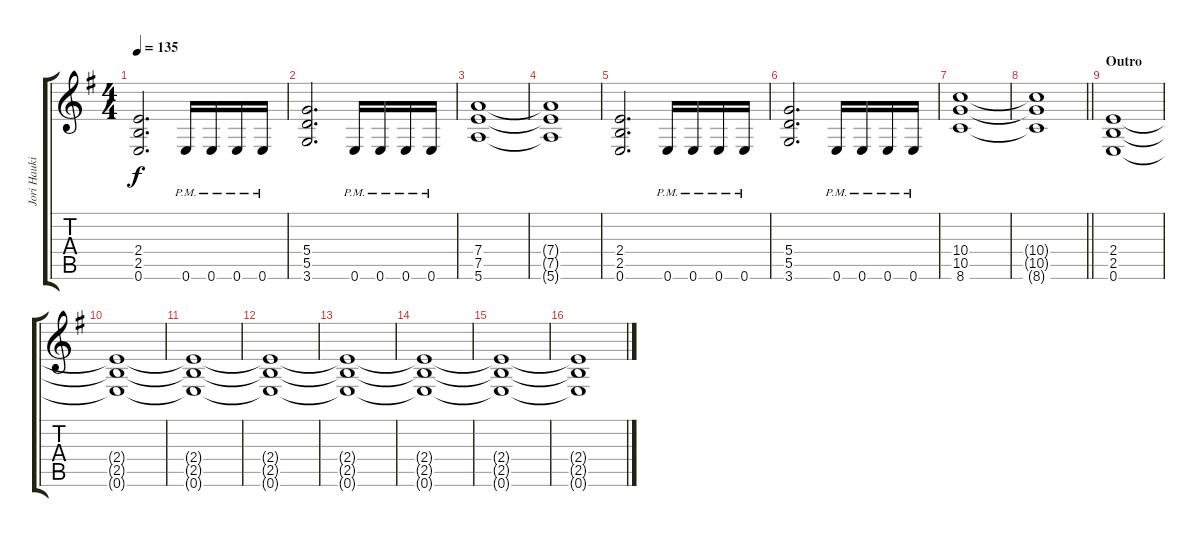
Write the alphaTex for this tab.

\track ("Jori Haukio (guitar)" "Jori Hauki") {instrument distortionguitar}
\staff {score tabs}
\tuning (E4 B3 G3 D3 A2 E2) {hide}
\ts (4 4)
\tempo 135
\clef g2
\ks eminor
(2.4 2.5 0.6).2{d dy f} 0.6{pm}.16 0.6{pm}.16 0.6{pm}.16 0.6{pm}.16 |
(5.4 5.5 3.6).2{d} 0.6{pm}.16 0.6{pm}.16 0.6{pm}.16 0.6{pm}.16 |
(7.4 7.5 5.6).1 |
(7.4{t} 7.5{t} 5.6{t}).1 |
(2.4 2.5 0.6).2{d} 0.6{pm}.16 0.6{pm}.16 0.6{pm}.16 0.6{pm}.16 |
(5.4 5.5 3.6).2{d} 0.6{pm}.16 0.6{pm}.16 0.6{pm}.16 0.6{pm}.16 |
(10.4 10.5 8.6).1 |
\barLineRight lightlight
(10.4{t} 10.5{t} 8.6{t}).1 |
\section ("" "Outro")
(2.4 2.5 0.6).1{volume 6} |
(2.4{t} 2.5{t} 0.6{t}).1 |
(2.4{t} 2.5{t} 0.6{t}).1 |
(2.4{t} 2.5{t} 0.6{t}).1 |
(2.4{t} 2.5{t} 0.6{t}).1{volume 2} |
(2.4{t} 2.5{t} 0.6{t}).1 |
(2.4{t} 2.5{t} 0.6{t}).1 |
(2.4{t} 2.5{t} 0.6{t}).1
